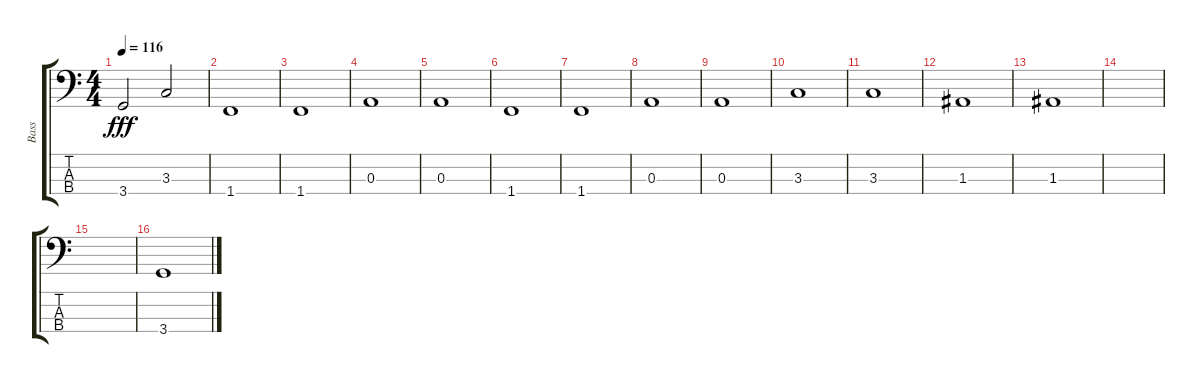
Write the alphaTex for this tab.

\track ("Bass" "Bass") {instrument electricbassfinger}
\staff {score tabs}
\tuning (G2 D2 A1 E1) {hide}
\ts (4 4)
\tempo 116
\clef f4
\ks c
3.4.2{dy fff} 3.3.2 |
1.4.1 |
1.4.1 |
0.3.1 |
0.3.1 |
1.4.1 |
1.4.1 |
0.3.1 |
0.3.1 |
3.3.1 |
3.3.1 |
1.3.1 |
1.3.1 |
|
|
3.4.1
